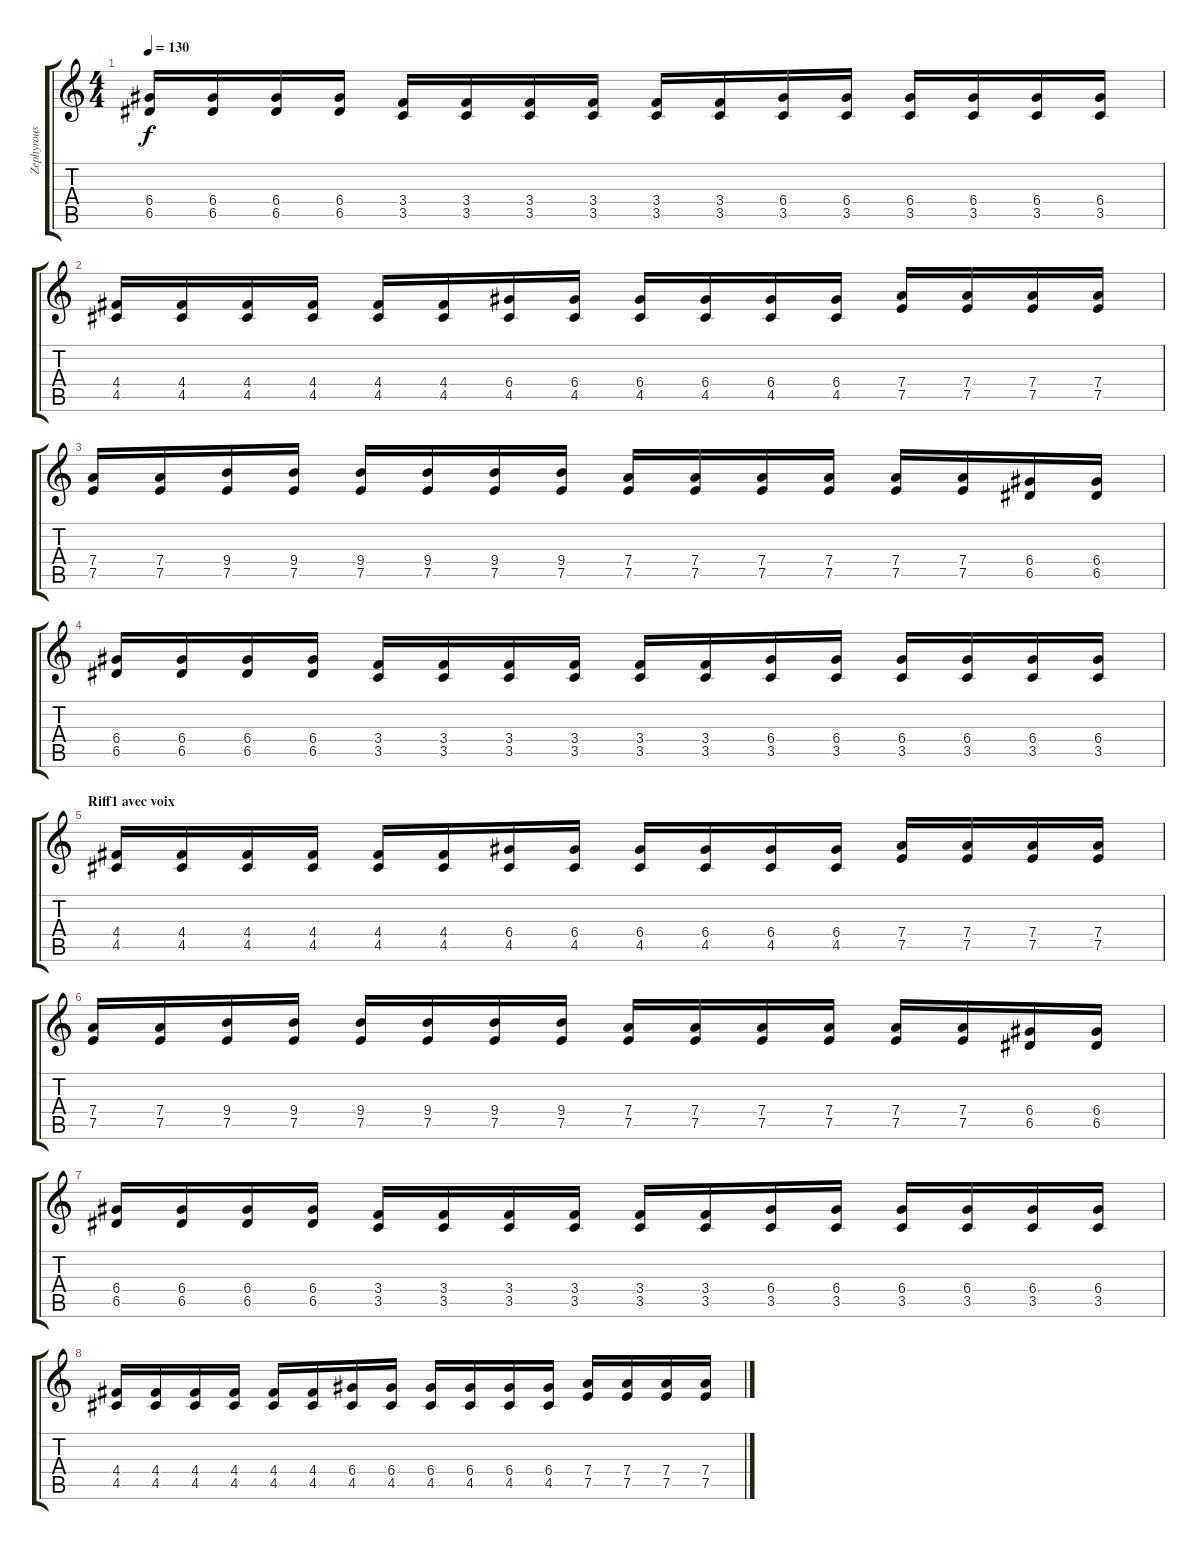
\track ("Zephyrous" "Zephyrous") {instrument overdrivenguitar}
\staff {score tabs}
\tuning (E4 B3 G3 D3 A2 E2) {hide}
\ts (4 4)
\tempo 130
\clef g2
\ks c
(6.4 6.5).16{dy f} (6.4 6.5).16 (6.4 6.5).16 (6.4 6.5).16 (3.4 3.5).16 (3.4 3.5).16 (3.4 3.5).16 (3.4 3.5).16 (3.4 3.5).16 (3.4 3.5).16 (6.4 3.5).16 (6.4 3.5).16 (6.4 3.5).16 (6.4 3.5).16 (6.4 3.5).16 (6.4 3.5).16 |
(4.4 4.5).16 (4.4 4.5).16 (4.4 4.5).16 (4.4 4.5).16 (4.4 4.5).16 (4.4 4.5).16 (6.4 4.5).16 (6.4 4.5).16 (6.4 4.5).16 (6.4 4.5).16 (6.4 4.5).16 (6.4 4.5).16 (7.4 7.5).16 (7.4 7.5).16 (7.4 7.5).16 (7.4 7.5).16 |
(7.4 7.5).16 (7.4 7.5).16 (9.4 7.5).16 (9.4 7.5).16 (9.4 7.5).16 (9.4 7.5).16 (9.4 7.5).16 (9.4 7.5).16 (7.4 7.5).16 (7.4 7.5).16 (7.4 7.5).16 (7.4 7.5).16 (7.4 7.5).16 (7.4 7.5).16 (6.4 6.5).16 (6.4 6.5).16 |
(6.4 6.5).16 (6.4 6.5).16 (6.4 6.5).16 (6.4 6.5).16 (3.4 3.5).16 (3.4 3.5).16 (3.4 3.5).16 (3.4 3.5).16 (3.4 3.5).16 (3.4 3.5).16 (6.4 3.5).16 (6.4 3.5).16 (6.4 3.5).16 (6.4 3.5).16 (6.4 3.5).16 (6.4 3.5).16 |
\section ("" "Riff1 avec voix")
(4.4 4.5).16 (4.4 4.5).16 (4.4 4.5).16 (4.4 4.5).16 (4.4 4.5).16 (4.4 4.5).16 (6.4 4.5).16 (6.4 4.5).16 (6.4 4.5).16 (6.4 4.5).16 (6.4 4.5).16 (6.4 4.5).16 (7.4 7.5).16 (7.4 7.5).16 (7.4 7.5).16 (7.4 7.5).16 |
(7.4 7.5).16 (7.4 7.5).16 (9.4 7.5).16 (9.4 7.5).16 (9.4 7.5).16 (9.4 7.5).16 (9.4 7.5).16 (9.4 7.5).16 (7.4 7.5).16 (7.4 7.5).16 (7.4 7.5).16 (7.4 7.5).16 (7.4 7.5).16 (7.4 7.5).16 (6.4 6.5).16 (6.4 6.5).16 |
(6.4 6.5).16 (6.4 6.5).16 (6.4 6.5).16 (6.4 6.5).16 (3.4 3.5).16 (3.4 3.5).16 (3.4 3.5).16 (3.4 3.5).16 (3.4 3.5).16 (3.4 3.5).16 (6.4 3.5).16 (6.4 3.5).16 (6.4 3.5).16 (6.4 3.5).16 (6.4 3.5).16 (6.4 3.5).16 |
(4.4 4.5).16 (4.4 4.5).16 (4.4 4.5).16 (4.4 4.5).16 (4.4 4.5).16 (4.4 4.5).16 (6.4 4.5).16 (6.4 4.5).16 (6.4 4.5).16 (6.4 4.5).16 (6.4 4.5).16 (6.4 4.5).16 (7.4 7.5).16 (7.4 7.5).16 (7.4 7.5).16 (7.4 7.5).16
